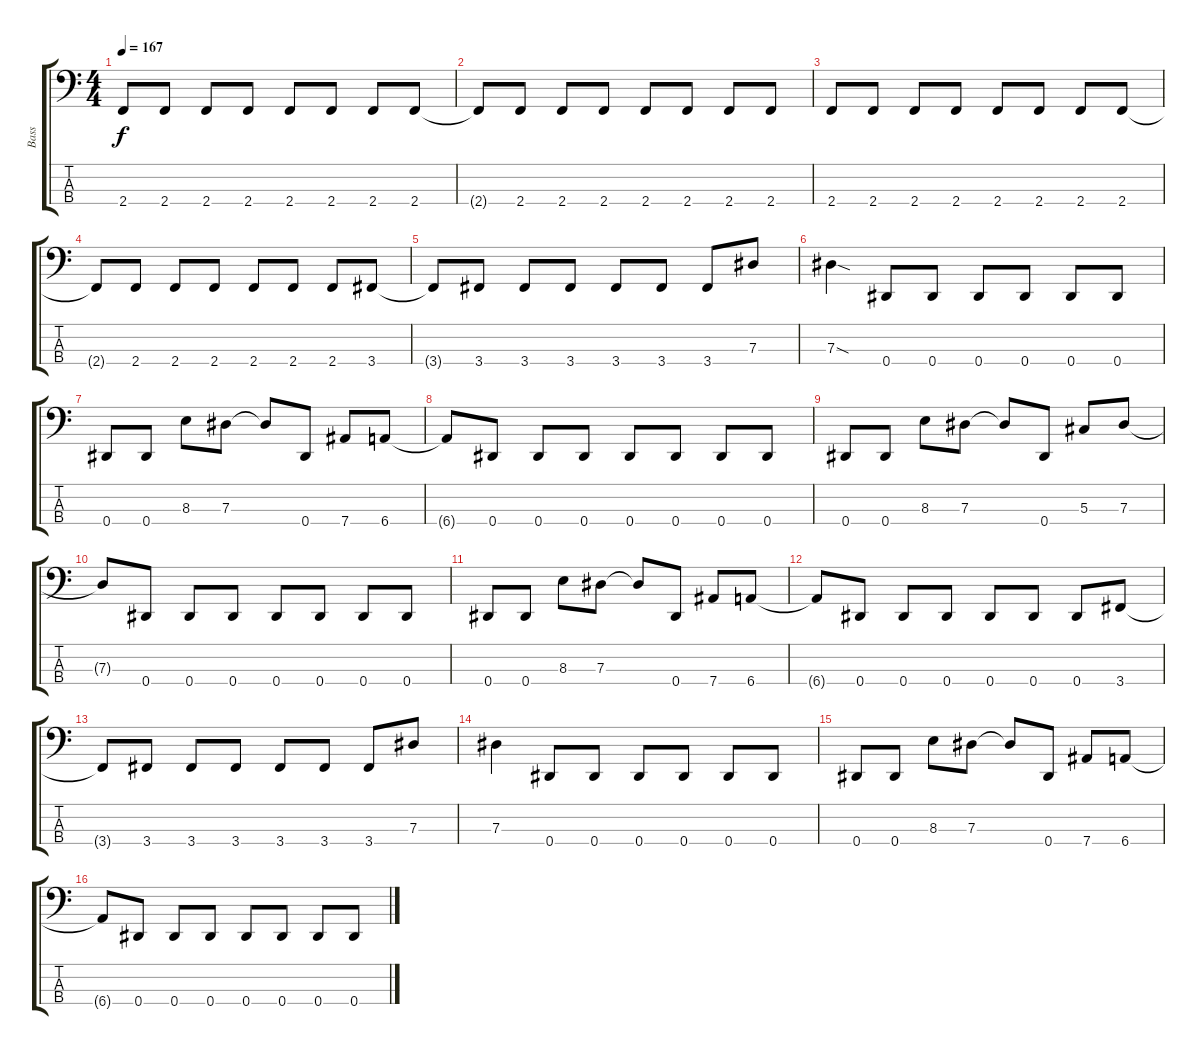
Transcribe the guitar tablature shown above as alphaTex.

\track ("Bass" "Bass") {instrument electricbasspick}
\staff {score tabs}
\tuning (Gb2 Db2 Ab1 Eb1) {hide}
\ts (4 4)
\tempo 167
\clef f4
\ks c
2.4.8{dy f} 2.4.8 2.4.8 2.4.8 2.4.8 2.4.8 2.4.8 2.4.8 |
2.4{t}.8 2.4.8 2.4.8 2.4.8 2.4.8 2.4.8 2.4.8 2.4.8 |
2.4.8 2.4.8 2.4.8 2.4.8 2.4.8 2.4.8 2.4.8 2.4.8 |
2.4{t}.8 2.4.8 2.4.8 2.4.8 2.4.8 2.4.8 2.4.8 3.4.8 |
3.4{t}.8 3.4.8 3.4.8 3.4.8 3.4.8 3.4.8 3.4.8 7.3.8 |
7.3{sod}.4 0.4.8 0.4.8 0.4.8 0.4.8 0.4.8 0.4.8 |
0.4.8 0.4.8 8.3.8 7.3.8 7.3{t}.8 0.4.8 7.4.8 6.4.8 |
6.4{t}.8 0.4.8 0.4.8 0.4.8 0.4.8 0.4.8 0.4.8 0.4.8 |
0.4.8 0.4.8 8.3.8 7.3.8 7.3{t}.8 0.4.8 5.3.8 7.3.8 |
7.3{t}.8 0.4.8 0.4.8 0.4.8 0.4.8 0.4.8 0.4.8 0.4.8 |
0.4.8 0.4.8 8.3.8 7.3.8 7.3{t}.8 0.4.8 7.4.8 6.4.8 |
6.4{t}.8 0.4.8 0.4.8 0.4.8 0.4.8 0.4.8 0.4.8 3.4.8 |
3.4{t}.8 3.4.8 3.4.8 3.4.8 3.4.8 3.4.8 3.4.8 7.3.8 |
7.3.4 0.4.8 0.4.8 0.4.8 0.4.8 0.4.8 0.4.8 |
0.4.8 0.4.8 8.3.8 7.3.8 7.3{t}.8 0.4.8 7.4.8 6.4.8 |
6.4{t}.8 0.4.8 0.4.8 0.4.8 0.4.8 0.4.8 0.4.8 0.4.8
